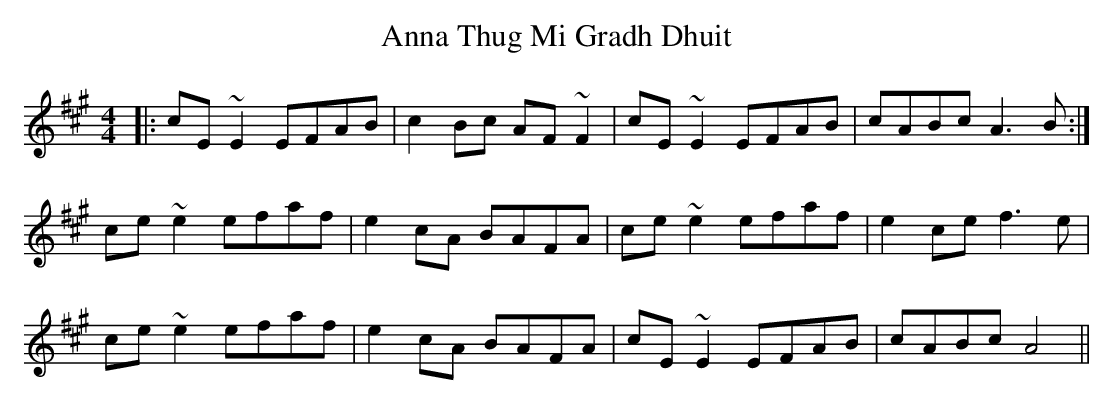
X:1
T: Anna Thug Mi Gradh Dhuit
M: 4/4
L: 1/8
K: Amaj
|:cE~E2 EFAB|c2Bc AF~F2|cE~E2 EFAB|cABc A3B:|
ce~e2 efaf|e2cA BAFA|ce~e2 efaf|e2ce f3e|
ce~e2 efaf|e2cA BAFA|cE~E2 EFAB|cABc A4||
